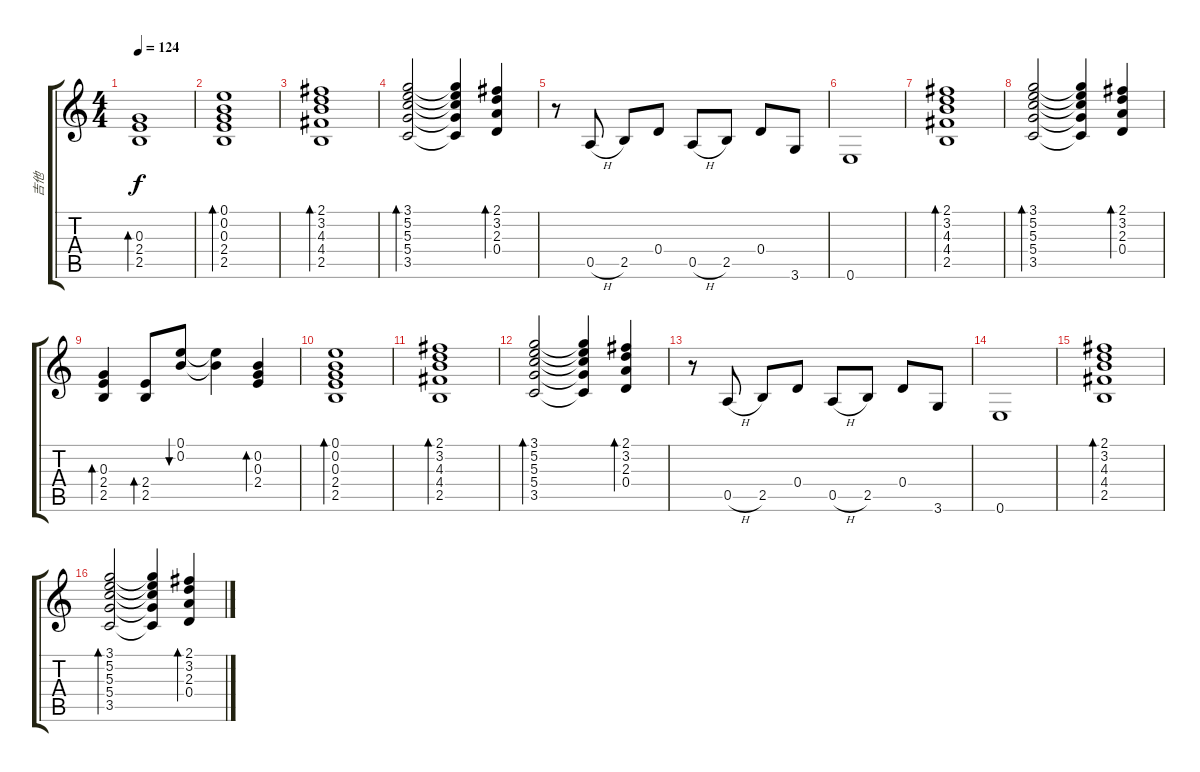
\track ("吉他" "吉他") {instrument electricguitarclean}
\staff {score tabs}
\tuning (E4 B3 G3 D3 A2 E2) {hide}
\ts (4 4)
\tempo 124
\clef g2
\ks c
(0.3 2.4 2.5).1{bd 60 dy f} |
(0.1 0.2 0.3 2.4 2.5).1{bd 120} |
(2.1 3.2 4.3 4.4 2.5).1{bd 120} |
(3.1 5.2 5.3 5.4 3.5).2{bd 120} (3.1{t} 5.2{t} 5.3{t} 5.4{t} 3.5{t}).4 (2.1 3.2 2.3 0.4).4{bd 60} |
r.8{volume 5} 0.5{h}.8 2.5.8 0.4.8 0.5{h}.8 2.5.8 0.4.8 3.6.8 |
0.6.1 |
(2.1 3.2 4.3 4.4 2.5).1{bd 120 volume 7} |
(3.1 5.2 5.3 5.4 3.5).2{bd 120} (3.1{t} 5.2{t} 5.3{t} 5.4{t} 3.5{t}).4 (2.1 3.2 2.3 0.4).4{bd 60} |
(0.3 2.4 2.5).4{bd 120} (2.4 2.5).8{bd 60} (0.1 0.2).8{bu 60} (0.1{t} 0.2{t}).4 (0.2 0.3 2.4).4{bd 60} |
(0.1 0.2 0.3 2.4 2.5).1{bd 120} |
(2.1 3.2 4.3 4.4 2.5).1{bd 120} |
(3.1 5.2 5.3 5.4 3.5).2{bd 120} (3.1{t} 5.2{t} 5.3{t} 5.4{t} 3.5{t}).4 (2.1 3.2 2.3 0.4).4{bd 60} |
r.8{volume 5} 0.5{h}.8 2.5.8 0.4.8 0.5{h}.8 2.5.8 0.4.8 3.6.8 |
0.6.1 |
(2.1 3.2 4.3 4.4 2.5).1{bd 120 volume 7} |
(3.1 5.2 5.3 5.4 3.5).2{bd 120} (3.1{t} 5.2{t} 5.3{t} 5.4{t} 3.5{t}).4 (2.1 3.2 2.3 0.4).4{bd 60}
